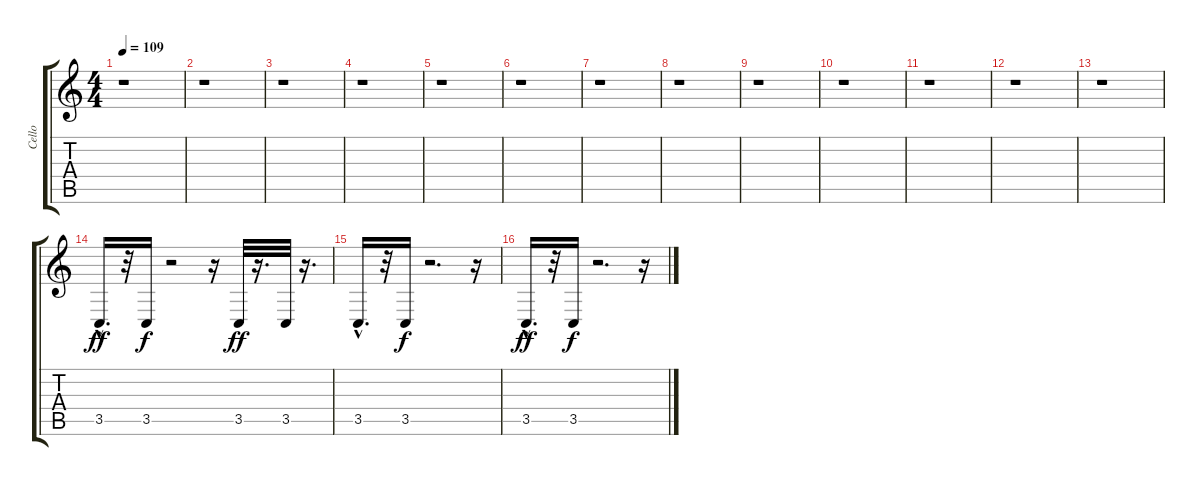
\track ("Cello" "Cello") {instrument cello}
\staff {score tabs}
\tuning (E4 B3 G3 D3 A2 E2) {hide}
\ts (4 4)
\tempo 109
\clef g2
\ks c
r.1{dy f} |
r.1 |
r.1 |
r.1 |
r.1 |
r.1 |
r.1 |
r.1 |
r.1 |
r.1 |
r.1 |
r.1 |
r.1 |
3.5{hac}.16{d dy ff} r.32 3.5.16{dy f} r.2 r.16 3.5.32{dy ff} r.16{d} 3.5.32 r.16{d} |
3.5{hac}.16{d} r.32 3.5.16{dy f} r.2{d} r.16 |
3.5{hac}.16{d dy ff} r.32 3.5.16{dy f} r.2{d} r.16
